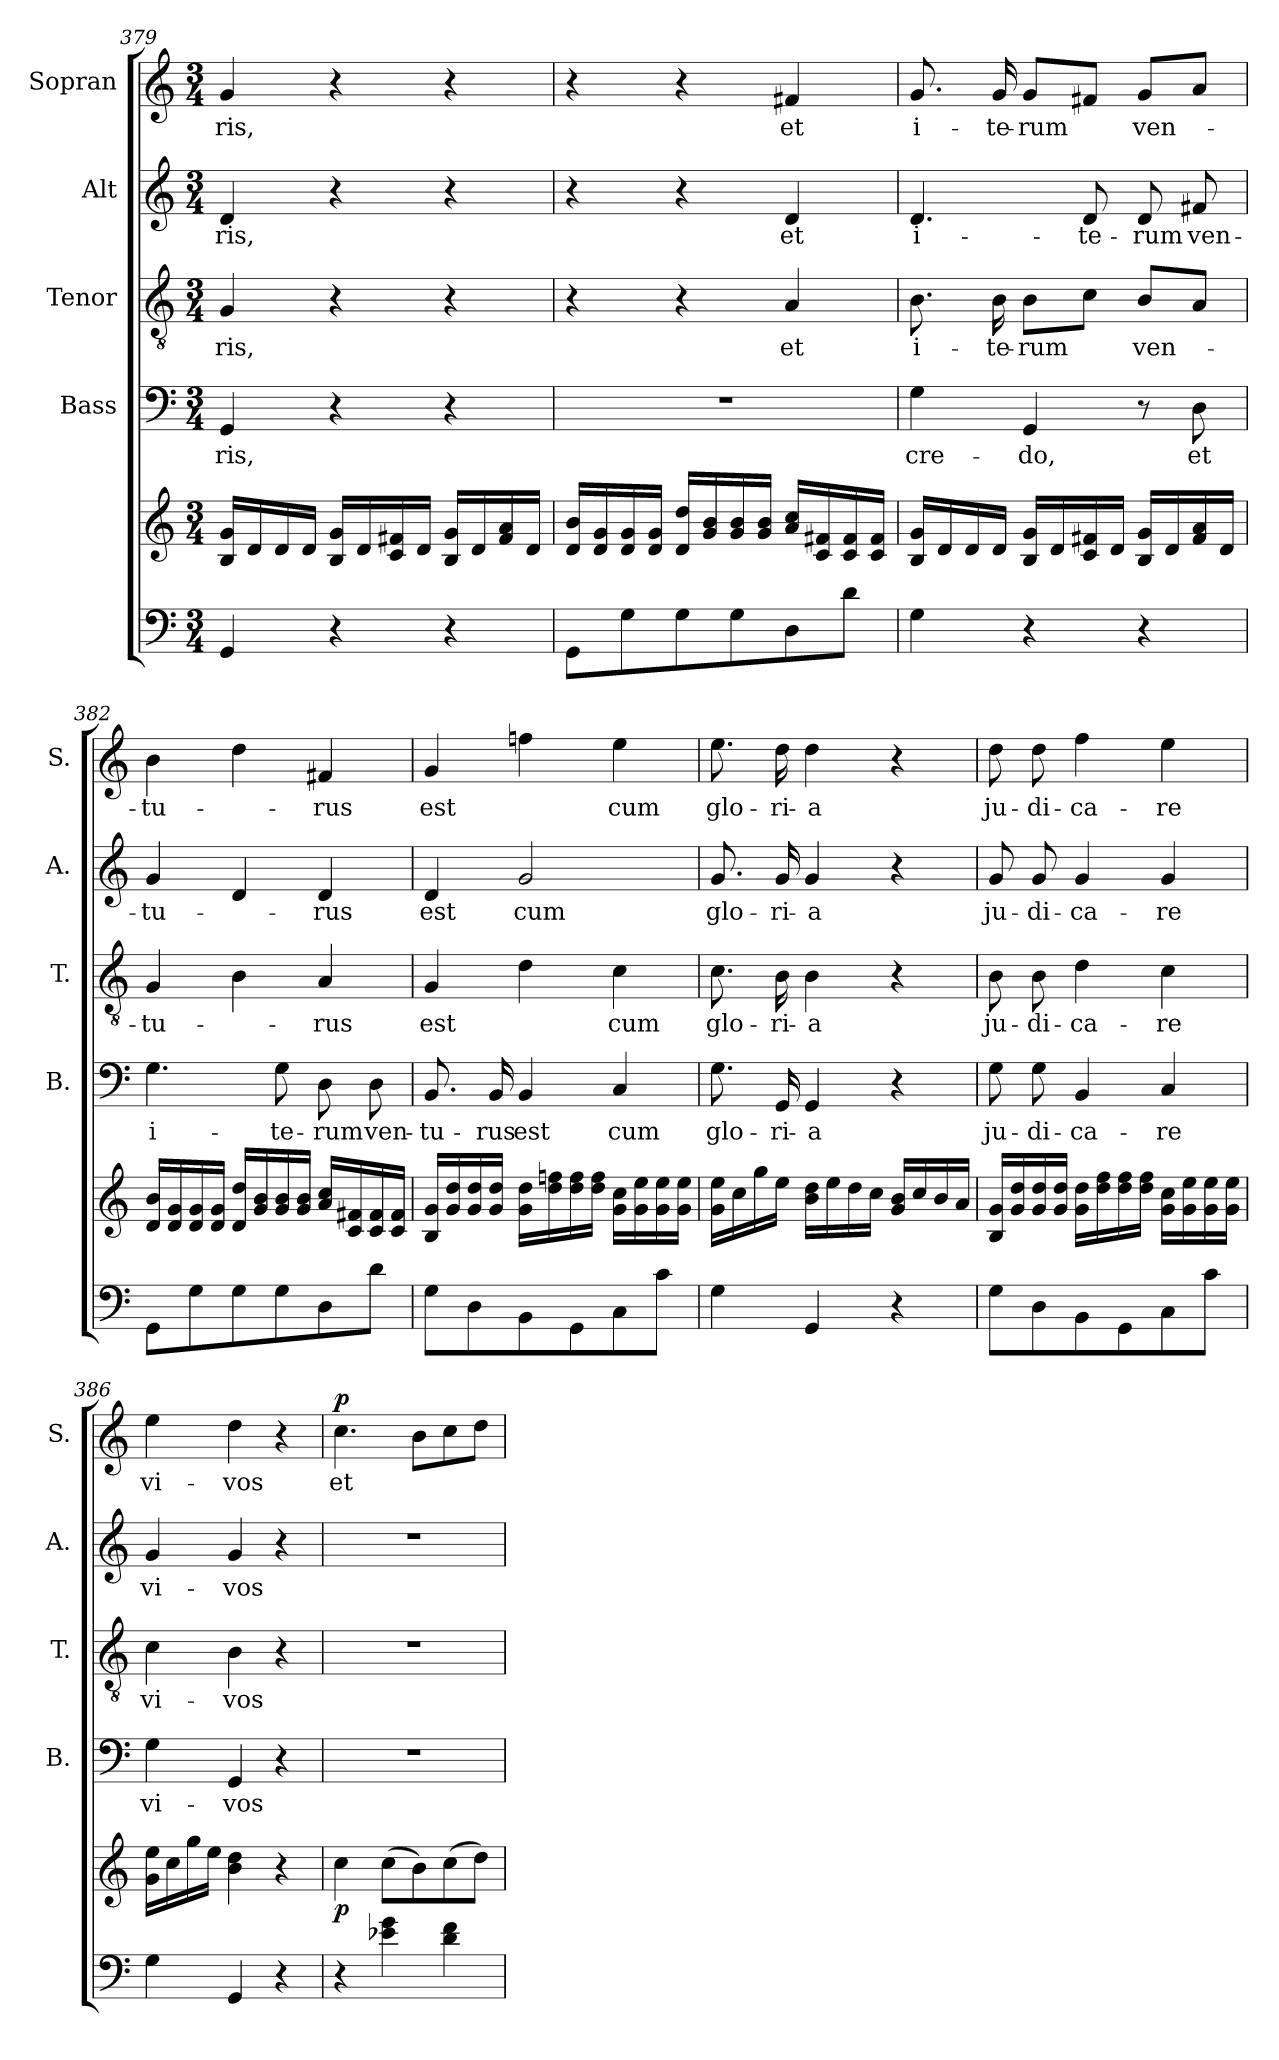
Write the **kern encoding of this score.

**kern	**kern	**dynam	**kern	**text	**kern	**text	**kern	**text	**kern	**text	**dynam
*part5	*part5	*part5	*part4	*part4	*part3	*part3	*part2	*part2	*part1	*part1	*part1
*staff6	*staff5	*staff5/6	*staff4	*staff4	*staff3	*staff3	*staff2	*staff2	*staff1	*staff1	*staff1
*	*	*	*I"Bass	*	*I"Tenor	*	*I"Alt	*	*I"Sopran	*	*
*	*	*	*I'B.	*	*I'T.	*	*I'A.	*	*I'S.	*	*
*clefF4	*clefG2	*	*clefF4	*	*clefGv2	*	*clefG2	*	*clefG2	*	*
*k[]	*k[]	*	*k[]	*	*k[]	*	*k[]	*	*k[]	*	*
*C:	*C:	*	*C:	*	*C:	*	*C:	*	*C:	*	*
*M3/4	*M3/4	*	*M3/4	*	*M3/4	*	*M3/4	*	*M3/4	*	*
=379	=379	=379	=379	=379	=379	=379	=379	=379	=379	=379	=379
!	!	!	!	!LO:LY:b	!	!LO:LY:b	!	!LO:LY:b	!	!LO:LY:b	!
4GG/	16B/ 16g/LL	.	4GG/	-ris,	4G/	-ris,	4d/	-ris,	4g/	-ris,	.
.	16d/	.	.	.	.	.	.	.	.	.	.
.	16d/	.	.	.	.	.	.	.	.	.	.
.	16d/JJ	.	.	.	.	.	.	.	.	.	.
4r	16B/ 16g/LL	.	4r	.	4r	.	4r	.	4r	.	.
.	16d/	.	.	.	.	.	.	.	.	.	.
.	16c/ 16f#X/	.	.	.	.	.	.	.	.	.	.
.	16d/JJ	.	.	.	.	.	.	.	.	.	.
4r	16B/ 16g/LL	.	4r	.	4r	.	4r	.	4r	.	.
.	16d/	.	.	.	.	.	.	.	.	.	.
.	16f#/ 16a/	.	.	.	.	.	.	.	.	.	.
.	16d/JJ	.	.	.	.	.	.	.	.	.	.
!!LO:PB:g=z
=380	=380	=380	=380	=380	=380	=380	=380	=380	=380	=380	=380
8GG\L	16d/ 16b/LL	.	2.r	.	4r	.	4r	.	4r	.	.
.	16d/ 16g/	.	.	.	.	.	.	.	.	.	.
8G\	16d/ 16g/	.	.	.	.	.	.	.	.	.	.
.	16d/ 16g/JJ	.	.	.	.	.	.	.	.	.	.
8G\	16d/ 16dd/LL	.	.	.	4r	.	4r	.	4r	.	.
.	16g/ 16b/	.	.	.	.	.	.	.	.	.	.
8G\	16g/ 16b/	.	.	.	.	.	.	.	.	.	.
.	16g/ 16b/JJ	.	.	.	.	.	.	.	.	.	.
!	!	!	!	!	!	!LO:LY:b	!	!LO:LY:b	!	!LO:LY:b	!
8D\	16a/ 16cc/LL	.	.	.	4A/	et	4d/	et	4f#X/	et	.
.	16c/ 16f#X/	.	.	.	.	.	.	.	.	.	.
8d\J	16c/ 16f#/	.	.	.	.	.	.	.	.	.	.
.	16c/ 16f#/JJ	.	.	.	.	.	.	.	.	.	.
=381	=381	=381	=381	=381	=381	=381	=381	=381	=381	=381	=381
!	!	!	!	!LO:LY:b	!	!LO:LY:b	!	!LO:LY:b	!	!LO:LY:b	!
4G\	16B/ 16g/LL	.	4G\	cre-	8.B\	i-	4.d/	i-	8.g/	i-	.
.	16d/	.	.	.	.	.	.	.	.	.	.
.	16d/	.	.	.	.	.	.	.	.	.	.
!	!	!	!	!	!	!LO:LY:b	!	!	!	!LO:LY:b	!
.	16d/JJ	.	.	.	16B\	-te-	.	.	16g/	-te-	.
!	!	!	!	!LO:LY:b	!	!LO:LY:b	!	!	!	!LO:LY:b	!
4r	16B/ 16g/LL	.	4GG/	-do,	8B\L	-rum	.	.	8g/L	-rum	.
.	16d/	.	.	.	.	.	.	.	.	.	.
!	!	!	!	!	!	!	!	!LO:LY:b	!	!	!
.	16c/ 16f#X/	.	.	.	8c\J	.	8d/	-te-	8f#X/J	.	.
.	16d/JJ	.	.	.	.	.	.	.	.	.	.
!	!	!	!	!	!	!LO:LY:b	!	!LO:LY:b	!	!LO:LY:b	!
4r	16B/ 16g/LL	.	8r	.	8B/L	ven-	8d/	-rum	8g/L	ven-	.
.	16d/	.	.	.	.	.	.	.	.	.	.
!	!	!	!	!LO:LY:b	!	!	!	!LO:LY:b	!	!	!
.	16f#/ 16a/	.	8D\	et	8A/J	.	8f#X/	ven-	8a/J	.	.
.	16d/JJ	.	.	.	.	.	.	.	.	.	.
=382	=382	=382	=382	=382	=382	=382	=382	=382	=382	=382	=382
!	!	!	!	!LO:LY:b	!	!LO:LY:b	!	!LO:LY:b	!	!LO:LY:b	!
8GG\L	16d/ 16b/LL	.	4.G\	i-	4G/	-tu-	4g/	-tu-	4b\	-tu-	.
.	16d/ 16g/	.	.	.	.	.	.	.	.	.	.
8G\	16d/ 16g/	.	.	.	.	.	.	.	.	.	.
.	16d/ 16g/JJ	.	.	.	.	.	.	.	.	.	.
8G\	16d/ 16dd/LL	.	.	.	4B\	.	4d/	.	4dd\	.	.
.	16g/ 16b/	.	.	.	.	.	.	.	.	.	.
!	!	!	!	!LO:LY:b	!	!	!	!	!	!	!
8G\	16g/ 16b/	.	8G\	-te-	.	.	.	.	.	.	.
.	16g/ 16b/JJ	.	.	.	.	.	.	.	.	.	.
!	!	!	!	!LO:LY:b	!	!LO:LY:b	!	!LO:LY:b	!	!LO:LY:b	!
8D\	16a/ 16cc/LL	.	8D\	-rum	4A/	-rus	4d/	-rus	4f#X/	-rus	.
.	16c/ 16f#X/	.	.	.	.	.	.	.	.	.	.
!	!	!	!	!LO:LY:b	!	!	!	!	!	!	!
8d\J	16c/ 16f#/	.	8D\	ven-	.	.	.	.	.	.	.
.	16c/ 16f#/JJ	.	.	.	.	.	.	.	.	.	.
!!LO:LB:g=z
=383	=383	=383	=383	=383	=383	=383	=383	=383	=383	=383	=383
!	!	!	!	!LO:LY:b	!	!LO:LY:b	!	!LO:LY:b	!	!LO:LY:b	!
8G\L	16B/ 16g/LL	.	8.BB/	-tu-	4G/	est	4d/	est	4g/	est	.
.	16g/ 16dd/	.	.	.	.	.	.	.	.	.	.
8D\	16g/ 16dd/	.	.	.	.	.	.	.	.	.	.
!	!	!	!	!LO:LY:b	!	!	!	!	!	!	!
.	16g/ 16dd/JJ	.	16BB/	-rus	.	.	.	.	.	.	.
!	!	!	!	!LO:LY:b	!	!	!	!LO:LY:b	!	!	!
8BB\	16g\ 16dd\LL	.	4BB/	est	4d\	.	2g/	cum	4ffn\	.	.
.	16dd\ 16ffn\	.	.	.	.	.	.	.	.	.	.
8GG\	16dd\ 16ff\	.	.	.	.	.	.	.	.	.	.
.	16dd\ 16ff\JJ	.	.	.	.	.	.	.	.	.	.
!	!	!	!	!LO:LY:b	!	!LO:LY:b	!	!	!	!LO:LY:b	!
8C\	16g\ 16cc\LL	.	4C/	cum	4c\	cum	.	.	4ee\	cum	.
.	16g\ 16ee\	.	.	.	.	.	.	.	.	.	.
8c\J	16g\ 16ee\	.	.	.	.	.	.	.	.	.	.
.	16g\ 16ee\JJ	.	.	.	.	.	.	.	.	.	.
=384	=384	=384	=384	=384	=384	=384	=384	=384	=384	=384	=384
!	!	!	!	!LO:LY:b	!	!LO:LY:b	!	!LO:LY:b	!	!LO:LY:b	!
4G\	16g\ 16ee\LL	.	8.G\	glo-	8.c\	glo-	8.g/	glo-	8.ee\	glo-	.
.	16cc\	.	.	.	.	.	.	.	.	.	.
.	16gg\	.	.	.	.	.	.	.	.	.	.
!	!	!	!	!LO:LY:b	!	!LO:LY:b	!	!LO:LY:b	!	!LO:LY:b	!
.	16ee\JJ	.	16GG/	-ri-	16B\	-ri-	16g/	-ri-	16dd\	-ri-	.
!	!	!	!	!LO:LY:b	!	!LO:LY:b	!	!LO:LY:b	!	!LO:LY:b	!
4GG/	16b\ 16dd\LL	.	4GG/	-a	4B\	-a	4g/	-a	4dd\	-a	.
.	16ee\	.	.	.	.	.	.	.	.	.	.
.	16dd\	.	.	.	.	.	.	.	.	.	.
.	16cc\JJ	.	.	.	.	.	.	.	.	.	.
4r	16g/ 16b/LL	.	4r	.	4r	.	4r	.	4r	.	.
.	16cc/	.	.	.	.	.	.	.	.	.	.
.	16b/	.	.	.	.	.	.	.	.	.	.
.	16a/JJ	.	.	.	.	.	.	.	.	.	.
=385	=385	=385	=385	=385	=385	=385	=385	=385	=385	=385	=385
!	!	!	!	!LO:LY:b	!	!LO:LY:b	!	!LO:LY:b	!	!LO:LY:b	!
8G\L	16B/ 16g/LL	.	8G\	ju-	8B\	ju-	8g/	ju-	8dd\	ju-	.
.	16g/ 16dd/	.	.	.	.	.	.	.	.	.	.
!	!	!	!	!LO:LY:b	!	!LO:LY:b	!	!LO:LY:b	!	!LO:LY:b	!
8D\	16g/ 16dd/	.	8G\	-di-	8B\	-di-	8g/	-di-	8dd\	-di-	.
.	16g/ 16dd/JJ	.	.	.	.	.	.	.	.	.	.
!	!	!	!	!LO:LY:b	!	!LO:LY:b	!	!LO:LY:b	!	!LO:LY:b	!
8BB\	16g\ 16dd\LL	.	4BB/	-ca-	4d\	-ca-	4g/	-ca-	4ff\	-ca-	.
.	16dd\ 16ff\	.	.	.	.	.	.	.	.	.	.
8GG\	16dd\ 16ff\	.	.	.	.	.	.	.	.	.	.
.	16dd\ 16ff\JJ	.	.	.	.	.	.	.	.	.	.
!	!	!	!	!LO:LY:b	!	!LO:LY:b	!	!LO:LY:b	!	!LO:LY:b	!
8C\	16g\ 16cc\LL	.	4C/	-re	4c\	-re	4g/	-re	4ee\	-re	.
.	16g\ 16ee\	.	.	.	.	.	.	.	.	.	.
8c\J	16g\ 16ee\	.	.	.	.	.	.	.	.	.	.
.	16g\ 16ee\JJ	.	.	.	.	.	.	.	.	.	.
=386	=386	=386	=386	=386	=386	=386	=386	=386	=386	=386	=386
!	!	!	!	!LO:LY:b	!	!LO:LY:b	!	!LO:LY:b	!	!LO:LY:b	!
4G\	16g\ 16ee\LL	.	4G\	vi-	4c\	vi-	4g/	vi-	4ee\	vi-	.
.	16cc\	.	.	.	.	.	.	.	.	.	.
.	16gg\	.	.	.	.	.	.	.	.	.	.
.	16ee\JJ	.	.	.	.	.	.	.	.	.	.
!	!	!	!	!LO:LY:b	!	!LO:LY:b	!	!LO:LY:b	!	!LO:LY:b	!
4GG/	4b\ 4dd\	.	4GG/	-vos	4B\	-vos	4g/	-vos	4dd\	-vos	.
4r	4r	.	4r	.	4r	.	4r	.	4r	.	.
=387	=387	=387	=387	=387	=387	=387	=387	=387	=387	=387	=387
!	!	!LO:DY:b	!	!	!	!	!	!	!	!LO:LY:b	!LO:DY:a
4r	4cc\	p	2.r	.	2.r	.	2.r	.	4.cc\	et	p
4e-X\ 4g\	(>8cc\L	.	.	.	.	.	.	.	.	.	.
.	8b\)	.	.	.	.	.	.	.	8b\L	.	.
4d\ 4f\	(>8cc\	.	.	.	.	.	.	.	8cc\	.	.
.	8dd\J)	.	.	.	.	.	.	.	8dd\J	.	.
=	=	=	=	=	=	=	=	=	=	=	=
*-	*-	*-	*-	*-	*-	*-	*-	*-	*-	*-	*-
